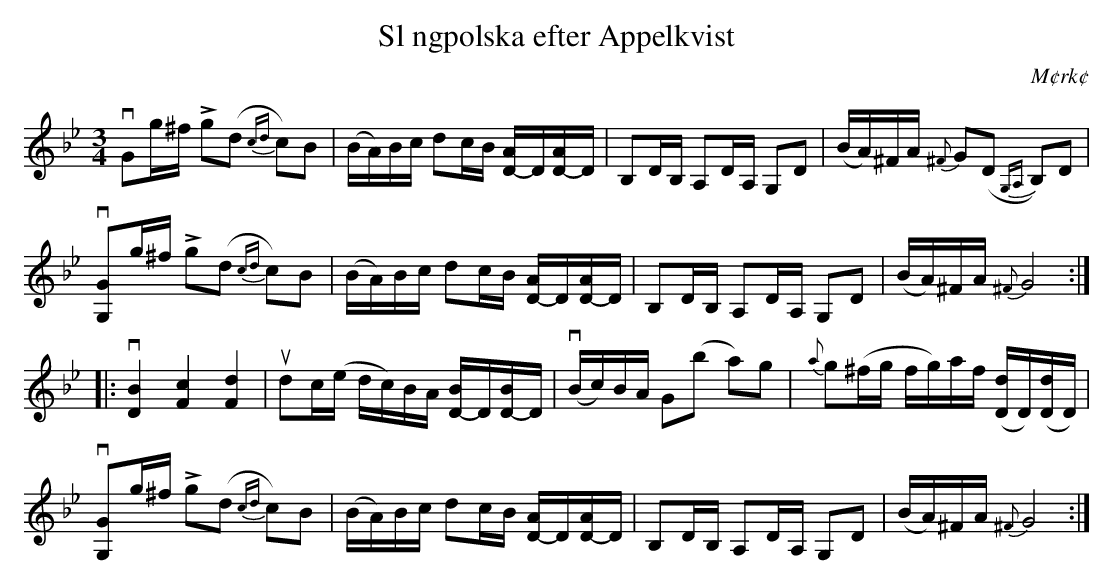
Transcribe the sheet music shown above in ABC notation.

X:1
T:Sl ngpolska efter Appelkvist
O:M¢rk¢
M:3/4
L:1/8
K:Gm
vGg/^f/ Lg(d {cd}c)B | (B/A/)B/c/ dc/B/ [D-A]/D/[D-A]/D/ | B,D/B,/ A,D/A,/ G,D | (B/A/)^F/A/ {^F}G(D {G,A,}B,)D |
v[G,G]g/^f/ Lg(d {cd}c)B | (B/A/)B/c/ dc/B/ [D-A]/D/[D-A]/D/ | B,D/B,/ A,D/A,/ G,D | (B/A/)^F/A/ {^F}G4 :|:
v[DB]2 [Fc]2 [Fd]2 | udc/(e/ d/c/)B/A/ [D-B]/D/[D-B]/D/ | v(B/c/)B/A/ G(b a)g | {a}g(^f/g/ f/g/)a/f/ ([Dd]/D/)([Dd]/D/) |
v[G,G]g/^f/ Lg(d {cd}c)B | (B/A/)B/c/ dc/B/ [D-A]/D/[D-A]/D/ | B,D/B,/ A,D/A,/ G,D | (B/A/)^F/A/ {^F}G4 :|
